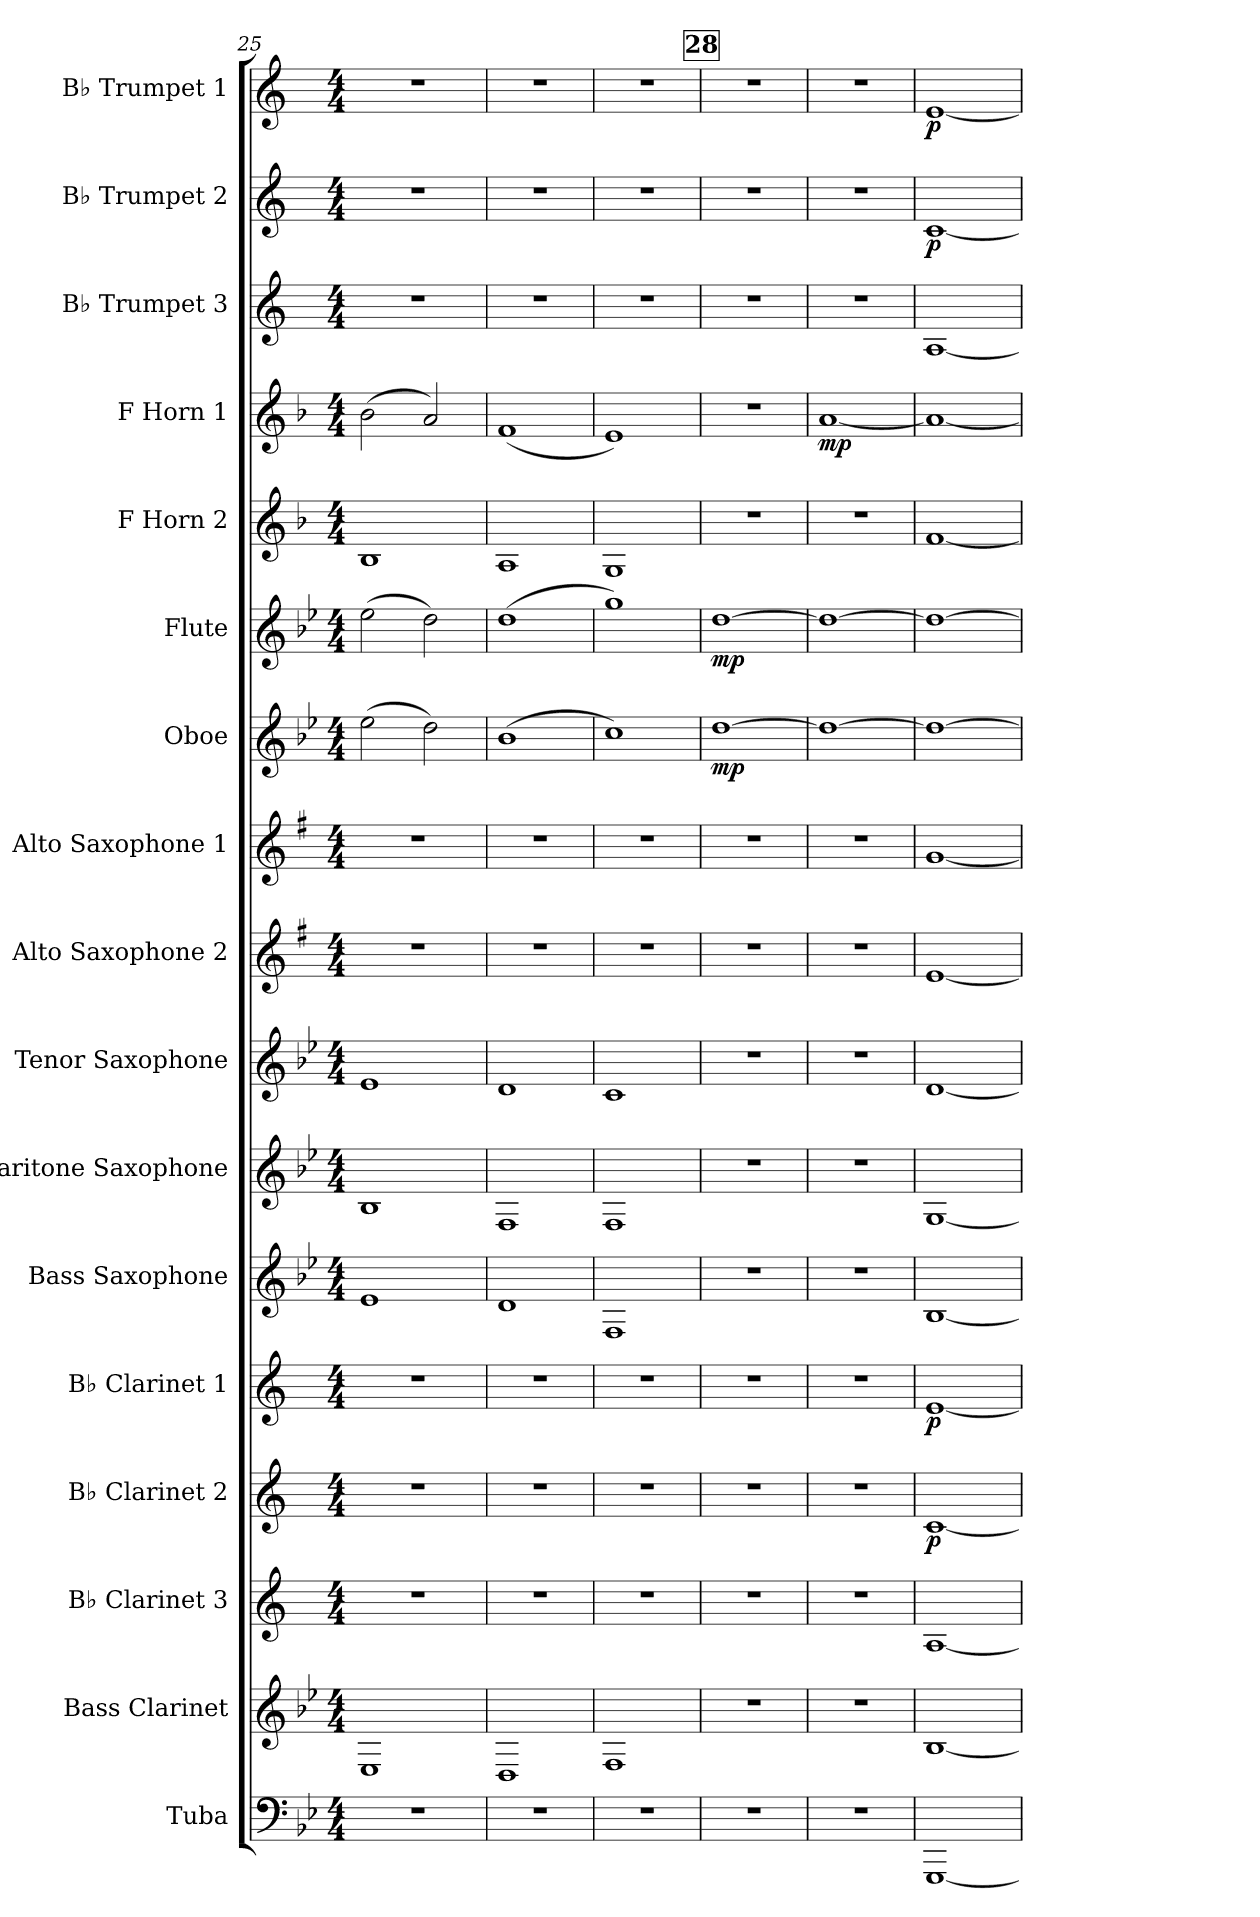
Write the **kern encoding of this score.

**kern	**dynam	**kern	**dynam	**kern	**dynam	**kern	**dynam	**kern	**dynam	**kern	**dynam	**kern	**dynam	**kern	**dynam	**kern	**dynam	**kern	**dynam	**kern	**dynam	**kern	**dynam	**kern	**dynam	**kern	**dynam	**kern	**dynam	**kern	**dynam	**kern	**dynam
*part17	*part17	*part16	*part16	*part15	*part15	*part14	*part14	*part13	*part13	*part12	*part12	*part11	*part11	*part10	*part10	*part9	*part9	*part8	*part8	*part7	*part7	*part6	*part6	*part5	*part5	*part4	*part4	*part3	*part3	*part2	*part2	*part1	*part1
*staff17	*staff17	*staff16	*staff16	*staff15	*staff15	*staff14	*staff14	*staff13	*staff13	*staff12	*staff12	*staff11	*staff11	*staff10	*staff10	*staff9	*staff9	*staff8	*staff8	*staff7	*staff7	*staff6	*staff6	*staff5	*staff5	*staff4	*staff4	*staff3	*staff3	*staff2	*staff2	*staff1	*staff1
*I"Tuba	*	*I"Bass Clarinet	*	*I"B♭ Clarinet 3	*	*I"B♭ Clarinet 2	*	*I"B♭ Clarinet 1	*	*I"Bass Saxophone	*	*I"Baritone Saxophone	*	*I"Tenor Saxophone	*	*I"Alto Saxophone 2	*	*I"Alto Saxophone 1	*	*I"Oboe	*	*I"Flute	*	*I"F Horn 2	*	*I"F Horn 1	*	*I"B♭ Trumpet 3	*	*I"B♭ Trumpet 2	*	*I"B♭ Trumpet 1	*
*I'Tuba	*	*I'Bass Cl.	*	*I'B♭ Cl. 3	*	*I'B♭ Cl. 2	*	*I'B♭ Cl. 1	*	*I'Bass Sax	*	*I'Bari Sax	*	*I'Tenor Sax	*	*I'Alto Sax 2	*	*I'Alto Sax 1	*	*I'Oboe	*	*I'Flute	*	*I'F Horn 2	*	*I'F Horn  1	*	*I'B♭ Tpt. 3	*	*I'B♭ Tpt. 2	*	*I'B♭ Tpt. 1	*
*clefF4	*	*clefG2	*	*clefG2	*	*clefG2	*	*clefG2	*	*clefG2	*	*clefG2	*	*clefG2	*	*clefG2	*	*clefG2	*	*clefG2	*	*clefG2	*	*clefG2	*	*clefG2	*	*clefG2	*	*clefG2	*	*clefG2	*
*	*	*ITrd8c14	*	*ITrd1c2	*	*ITrd1c2	*	*ITrd1c2	*	*ITrd15c26	*	*ITrd12c21	*	*ITrd8c14	*	*ITrd5c9	*	*ITrd5c9	*	*	*	*	*	*ITrd4c7	*	*ITrd4c7	*	*ITrd1c2	*	*ITrd1c2	*	*ITrd1c2	*
*k[b-e-]	*	*k[b-e-]	*	*k[b-e-]	*	*k[b-e-]	*	*k[b-e-]	*	*k[b-e-]	*	*k[b-e-]	*	*k[b-e-]	*	*k[b-e-]	*	*k[b-e-]	*	*k[b-e-]	*	*k[b-e-]	*	*k[b-e-]	*	*k[b-e-]	*	*k[b-e-]	*	*k[b-e-]	*	*k[b-e-]	*
*M4/4	*	*M4/4	*	*M4/4	*	*M4/4	*	*M4/4	*	*M4/4	*	*M4/4	*	*M4/4	*	*M4/4	*	*M4/4	*	*M4/4	*	*M4/4	*	*M4/4	*	*M4/4	*	*M4/4	*	*M4/4	*	*M4/4	*
=25	=25	=25	=25	=25	=25	=25	=25	=25	=25	=25	=25	=25	=25	=25	=25	=25	=25	=25	=25	=25	=25	=25	=25	=25	=25	=25	=25	=25	=25	=25	=25	=25	=25
1r	.	1EE-	.	1r	.	1r	.	1r	.	1EE-	.	1BB-	.	1E-	.	1r	.	1r	.	(2ee-\	.	(2ee-\	.	1E-	.	(2e-\	.	1r	.	1r	.	1r	.
.	.	.	.	.	.	.	.	.	.	.	.	.	.	.	.	.	.	.	.	2dd\)	.	2dd\)	.	.	.	2d/)	.	.	.	.	.	.	.
=26	=26	=26	=26	=26	=26	=26	=26	=26	=26	=26	=26	=26	=26	=26	=26	=26	=26	=26	=26	=26	=26	=26	=26	=26	=26	=26	=26	=26	=26	=26	=26	=26	=26
1r	.	1DD	.	1r	.	1r	.	1r	.	1DD	.	1FF	.	1D	.	1r	.	1r	.	(1b-	.	(1dd	.	1D	.	(1B-	.	1r	.	1r	.	1r	.
=27	=27	=27	=27	=27	=27	=27	=27	=27	=27	=27	=27	=27	=27	=27	=27	=27	=27	=27	=27	=27	=27	=27	=27	=27	=27	=27	=27	=27	=27	=27	=27	=27	=27
1r	.	1FF	.	1r	.	1r	.	1r	.	1FFF	.	1FF	.	1C	.	1r	.	1r	.	1cc)	.	1gg)	.	1C	.	1A)	.	1r	.	1r	.	1r	.
!!LO:REH:place=s1:a:B:fs=14:t=28
=28	=28	=28	=28	=28	=28	=28	=28	=28	=28	=28	=28	=28	=28	=28	=28	=28	=28	=28	=28	=28	=28	=28	=28	=28	=28	=28	=28	=28	=28	=28	=28	=28	=28
!	!	!	!	!	!	!	!	!	!	!	!	!	!	!	!	!	!	!	!	!	!LO:DY:b	!	!LO:DY:b	!	!	!	!	!	!	!	!	!	!
1r	.	1r	.	1r	.	1r	.	1r	.	1r	.	1r	.	1r	.	1r	.	1r	.	[1dd	mp	[1dd	mp	1r	.	1r	.	1r	.	1r	.	1r	.
=29	=29	=29	=29	=29	=29	=29	=29	=29	=29	=29	=29	=29	=29	=29	=29	=29	=29	=29	=29	=29	=29	=29	=29	=29	=29	=29	=29	=29	=29	=29	=29	=29	=29
!	!	!	!	!	!	!	!	!	!	!	!	!	!	!	!	!	!	!	!	!	!	!	!	!	!	!	!LO:DY:b	!	!	!	!	!	!
1r	.	1r	.	1r	.	1r	.	1r	.	1r	.	1r	.	1r	.	1r	.	1r	.	1dd_	.	1dd_	.	1r	.	[1d	mp	1r	.	1r	.	1r	.
=30	=30	=30	=30	=30	=30	=30	=30	=30	=30	=30	=30	=30	=30	=30	=30	=30	=30	=30	=30	=30	=30	=30	=30	=30	=30	=30	=30	=30	=30	=30	=30	=30	=30
!	!LO:DY:b	!	!LO:DY:b	!	!LO:DY:b	!	!LO:DY:b	!	!LO:DY:b	!	!LO:DY:b	!	!LO:DY:b	!	!LO:DY:b	!	!LO:DY:b	!	!LO:DY:b	!	!	!	!	!	!LO:DY:b	!	!	!	!LO:DY:b	!	!LO:DY:b	!	!LO:DY:b
[1GGG	other-dynamics	[1BB-	other-dynamics	[1G	other-dynamics	[1B-	p	[1d	p	[1BBB-	other-dynamics	[1GG	other-dynamics	[1D	other-dynamics	[1G	other-dynamics	[1B-	other-dynamics	1dd_	.	1dd_	.	[1B-	other-dynamics	1d_	.	[1G	other-dynamics	[1B-	p	[1d	p
=	=	=	=	=	=	=	=	=	=	=	=	=	=	=	=	=	=	=	=	=	=	=	=	=	=	=	=	=	=	=	=	=	=
*-	*-	*-	*-	*-	*-	*-	*-	*-	*-	*-	*-	*-	*-	*-	*-	*-	*-	*-	*-	*-	*-	*-	*-	*-	*-	*-	*-	*-	*-	*-	*-	*-	*-
